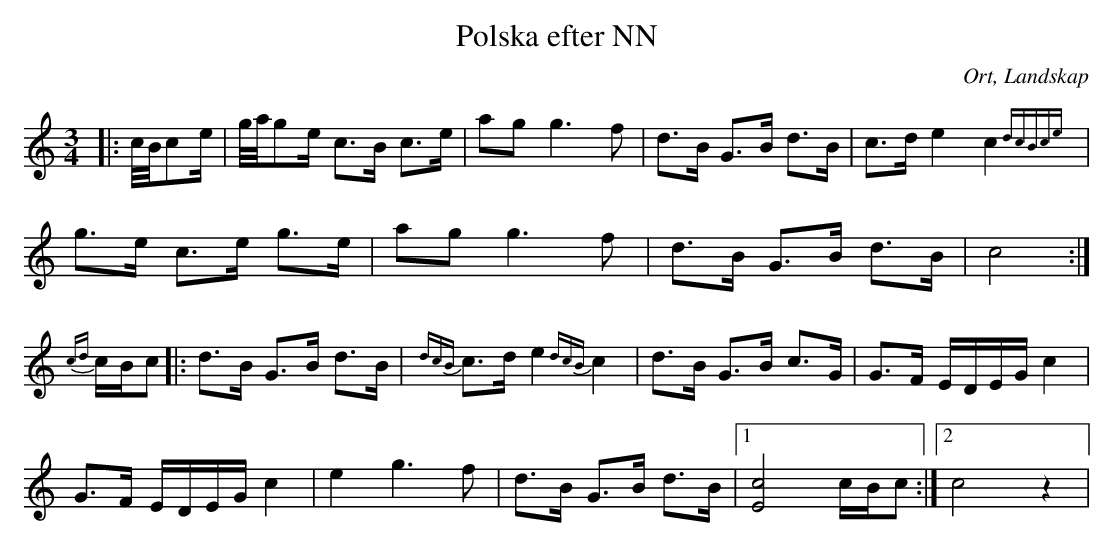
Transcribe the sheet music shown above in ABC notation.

X:1
T:Polska efter NN
O:Ort, Landskap
M:3/4
L:1/8
K:C
|:c//B//ce/|g//a//ge/ c>B c>e|ag g3 f|d>B G>B d>B|c>d e2 c2{d4/5c4/5B4/5c4/5e4/5}|
g>e c>e g>e|ag g3 f|d>B G>B d>B|c4:|
{cd}c/B/c |:d>B G>B d>B|{dcB}c>d e2 {dcB}c2|d>B G>B c>G|G>F E/D/E/G/ c2|
G>F E/D/E/G/ c2|e2 g3 f|d>B G>B d>B|1 [E4c4] c/B/c:|2 c4 z2|
